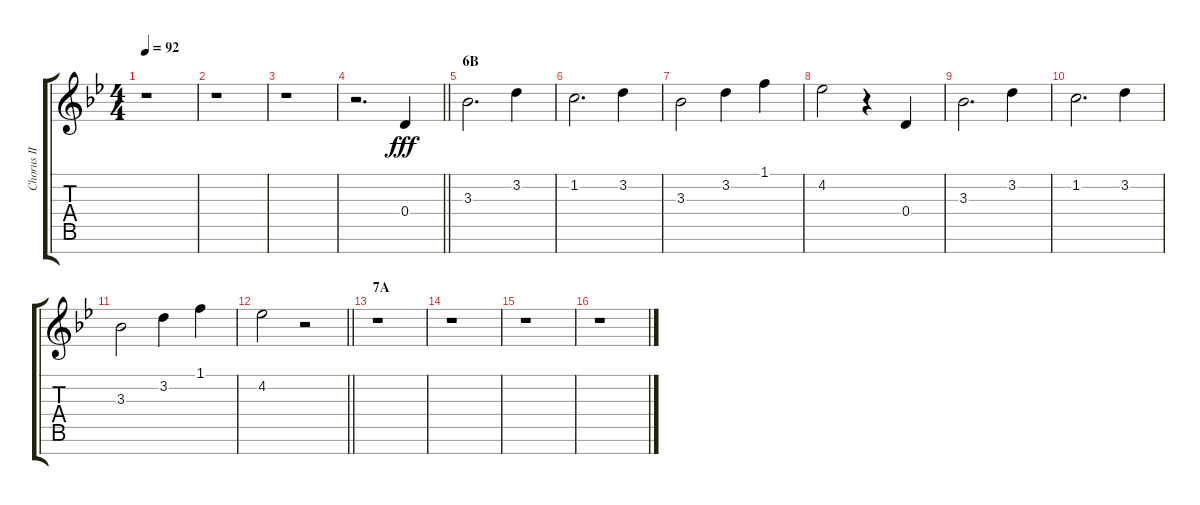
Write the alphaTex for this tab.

\track ("Chorus II" "Chorus II") {instrument voiceoohs}
\staff {score tabs}
\tuning (E5 B4 G4 D4 A3 E3 B2) {hide}
\ts (4 4)
\tempo 92
\clef g2
\ks bb
r.1{dy fff} |
r.1 |
r.1 |
\barLineRight lightlight
r.2{d} 0.4.4 |
\section ("" "6B")
3.3.2{d} 3.2.4 |
1.2.2{d} 3.2.4 |
3.3.2 3.2.4 1.1.4 |
4.2.2 r.4 0.4.4 |
3.3.2{d} 3.2.4 |
1.2.2{d} 3.2.4 |
3.3.2 3.2.4 1.1.4 |
\barLineRight lightlight
4.2.2 r.2 |
\section ("" "7A")
r.1 |
r.1 |
r.1 |
r.1
